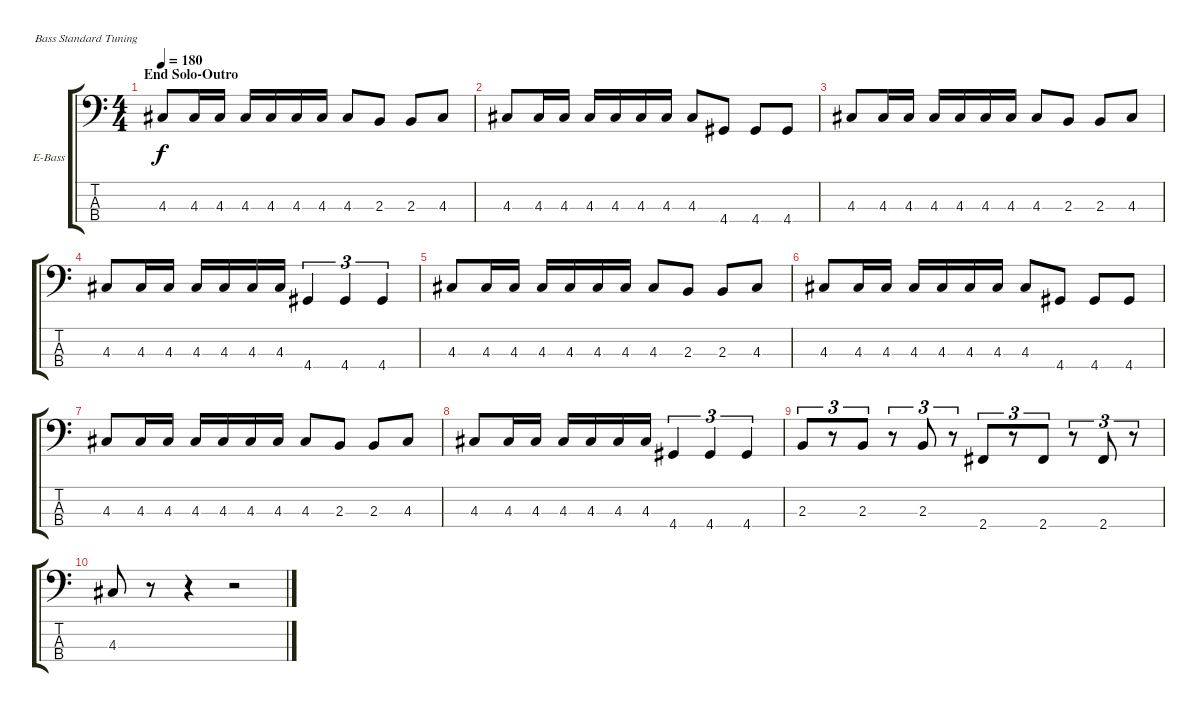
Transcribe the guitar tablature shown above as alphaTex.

\bracketExtendMode groupsimilarinstruments
\firstSystemTrackNameOrientation horizontal
\otherSystemsTrackNameOrientation horizontal
\track ("Bass" "E-Bass") {instrument electricbasspick}
\staff {score tabs}
\tuning (G2 D2 A1 E1)
\ts (4 4)
\section ("" "End Solo-Outro")
\tempo 180
\clef f4
\ks c
4.3.8{dy f} 4.3.16 4.3.16 4.3.16 4.3.16 4.3.16 4.3.16 4.3.8 2.3.8 2.3.8 4.3.8 |
4.3.8 4.3.16 4.3.16 4.3.16 4.3.16 4.3.16 4.3.16 4.3.8 4.4.8 4.4.8 4.4.8 |
4.3.8 4.3.16 4.3.16 4.3.16 4.3.16 4.3.16 4.3.16 4.3.8 2.3.8 2.3.8 4.3.8 |
4.3.8 4.3.16 4.3.16 4.3.16 4.3.16 4.3.16 4.3.16 4.4.4{tu (3 2)} 4.4.4{tu (3 2)} 4.4.4{tu (3 2)} |
4.3.8 4.3.16 4.3.16 4.3.16 4.3.16 4.3.16 4.3.16 4.3.8 2.3.8 2.3.8 4.3.8 |
4.3.8 4.3.16 4.3.16 4.3.16 4.3.16 4.3.16 4.3.16 4.3.8 4.4.8 4.4.8 4.4.8 |
4.3.8 4.3.16 4.3.16 4.3.16 4.3.16 4.3.16 4.3.16 4.3.8 2.3.8 2.3.8 4.3.8 |
4.3.8 4.3.16 4.3.16 4.3.16 4.3.16 4.3.16 4.3.16 4.4.4{tu (3 2)} 4.4.4{tu (3 2)} 4.4.4{tu (3 2)} |
2.3.8{tu (3 2)} r.8{tu (3 2)} 2.3.8{tu (3 2)} r.8{tu (3 2)} 2.3.8{tu (3 2)} r.8{tu (3 2)} 2.4.8{tu (3 2)} r.8{tu (3 2)} 2.4.8{tu (3 2)} r.8{tu (3 2)} 2.4.8{tu (3 2)} r.8{tu (3 2)} |
4.3.8 r.8 r.4 r.2
